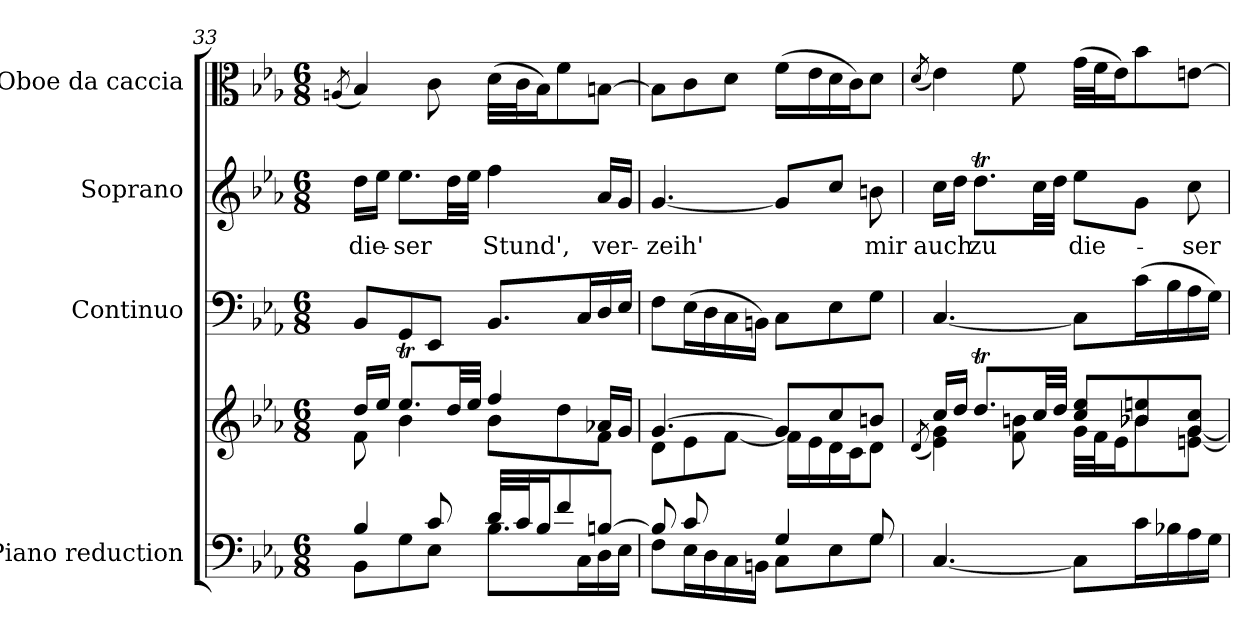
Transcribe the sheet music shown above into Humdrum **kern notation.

**kern	**kern	**kern	**kern	**text	**kern
*part4	*part4	*part3	*part2	*part2	*part1
*staff5	*staff4	*staff3	*staff2	*staff2	*staff1
*I"Piano reduction	*	*I"Continuo	*I"Soprano	*	*I"Oboe da caccia
*I'Pno	*	*	*	*	*I'Ob
!!LO:PB:g=z
*clefF4	*clefG2	*clefF4	*clefG2	*	*clefC3
*k[b-e-a-]	*k[b-e-a-]	*k[b-e-a-]	*k[b-e-a-]	*	*k[b-e-a-]
*M6/8	*M6/8	*M6/8	*M6/8	*	*M6/8
=33	=33	=33	=33	=33	=33
.	.	.	.	.	(8qAn/
*^	*^	*	*	*	*
!	!	!	!	!	!	!LO:LY:b	!
4B-/	8BB-\L	16dd/LL	8f\	8BB-/L	16dd\LL	die-	4B-/)
.	.	16ee-/JJ	.	.	16ee-\JJ	.	.
!	!	!	!	!	!	!LO:LY:b	!
.	8G\	8.ee-T/L	4b-\	8GG/	8.ee-\L	-ser	.
8c/	8E-\J	.	.	8EE-/J	.	.	8c\
.	.	32dd/LL	.	.	32dd\LL	.	.
.	.	32ee-/JJJ	.	.	32ee-\JJJ	.	.
!	!	!	!	!	!	!LO:LY:b	!
32d/LLL	8.B-\L	4ff/	8b-\L	8.BB-/L	4ff\	Stund',	(32d\LLL
32c/J	.	.	.	.	.	.	32c\J
16B-/J	.	.	.	.	.	.	16B-\J)
8f/	.	.	8dd\	.	.	.	8f\
.	16C\L	.	.	16C/L	.	.	.
!	!	!	!	!	!	!LO:LY:b	!
[8Bn/J	16D\	16a-X/LL	8f\J	16D/	16a-/LL	ver-	[8Bn\J
.	16E-\JJ	16g/JJ	.	16E-/JJ	16g/JJ	.	.
=34	=34	=34	=34	=34	=34	=34	=34
*	*	*	*^	*	*	*	*
!	!	!	!	!	!	!	!LO:LY:b	!
8B/L]	8F\L	[4.g/	8d\L	4ryy	8F\L	[4.g/	-zeih'	8B\L]
8c/	16E-\L	.	8e-\	.	(16E-\L	.	.	8c\
.	16D\	.	.	.	16D\	.	.	.
8ryy	16C\	.	[8f\J	8d\J	16C\	.	.	8d\J
.	16BBn\JJ	.	.	.	16BBn\JJ)	.	.	.
4G/	8C\L	8g/L]	16f\LL]	4.ryy	8C\L	8g/L]	.	(16f\LL
.	.	.	16e-\	.	.	.	.	16e-\
.	8E-\	8cc/	16d\	.	8E-\	8cc/J	.	16d\
.	.	.	16c\J	.	.	.	.	16c\J)
!	!	!	!	!	!	!	!LO:LY:b	!
8G/	8G\J	8bn/J	8d\J	.	8G\J	8bn\	mir	8d\J
*v	*v	*	*	*	*	*	*	*
*	*	*v	*v	*	*	*	*
=35	=35	=35	=35	=35	=35	=35
.	.	(8qd/	.	.	.	(8qd/
!	!	!	!	!	!LO:LY:b	!
[4.C/	16cc/LL	4e-\ 4g\)	[4.C/	16cc\LL	auch	4e-\)
.	16dd/JJ	.	.	16dd\JJ	.	.
!	!	!	!	!	!LO:LY:b	!
.	8.ddt/L	.	.	8.ddt\L	zu	.
.	.	8f\ 8bn\	.	.	.	8f\
.	32cc/LL	.	.	32cc\LL	.	.
.	32dd/JJJ	.	.	32dd\JJJ	.	.
!	!	!	!	!	!LO:LY:b	!
8C\L]	8cc/ 8ee-/L	32g\LLL	8C\L]	8ee-\L	die-	(32g\LLL
.	.	32f\J	.	.	.	32f\J
.	.	16e-\J	.	.	.	16e-\J)
16c\L	8b-X/ 8een/	8b-\	(16c\L	8g\J	.	8b-\
16B-X\	.	.	16B-\	.	.	.
!	!	!	!	!	!LO:LY:b	!
16A-\	8g/ 8cc/J	[8en\ [8g\J	16A-\	8cc\	-ser	[8en\J
16G\JJ	.	.	16G\JJ)	.	.	.
*	*v	*v	*	*	*	*
=	=	=	=	=	=
*-	*-	*-	*-	*-	*-
